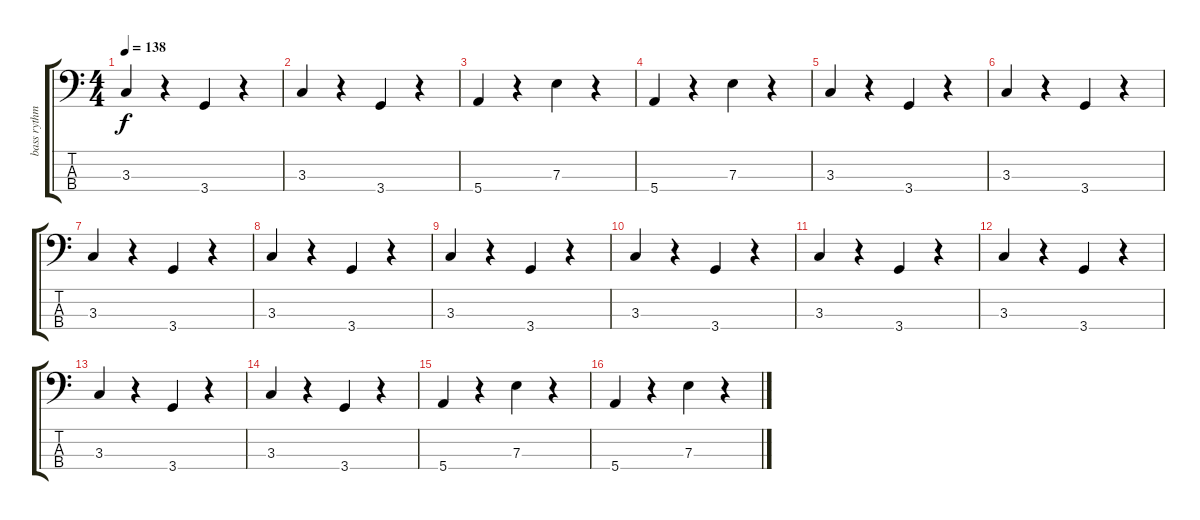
\track ("bass rythm" "bass rythm") {instrument electricbassfinger}
\staff {score tabs}
\tuning (G2 D2 A1 E1) {hide}
\ts (4 4)
\tempo 138
\clef f4
\ks c
3.3.4{dy f} r.4 3.4.4 r.4 |
3.3.4 r.4 3.4.4 r.4 |
5.4.4 r.4 7.3.4 r.4 |
5.4.4 r.4 7.3.4 r.4 |
3.3.4 r.4 3.4.4 r.4 |
3.3.4 r.4 3.4.4 r.4 |
3.3.4 r.4 3.4.4 r.4 |
3.3.4 r.4 3.4.4 r.4 |
3.3.4 r.4 3.4.4 r.4 |
3.3.4 r.4 3.4.4 r.4 |
3.3.4 r.4 3.4.4 r.4 |
3.3.4 r.4 3.4.4 r.4 |
3.3.4 r.4 3.4.4 r.4 |
3.3.4 r.4 3.4.4 r.4 |
5.4.4 r.4 7.3.4 r.4 |
5.4.4 r.4 7.3.4 r.4
